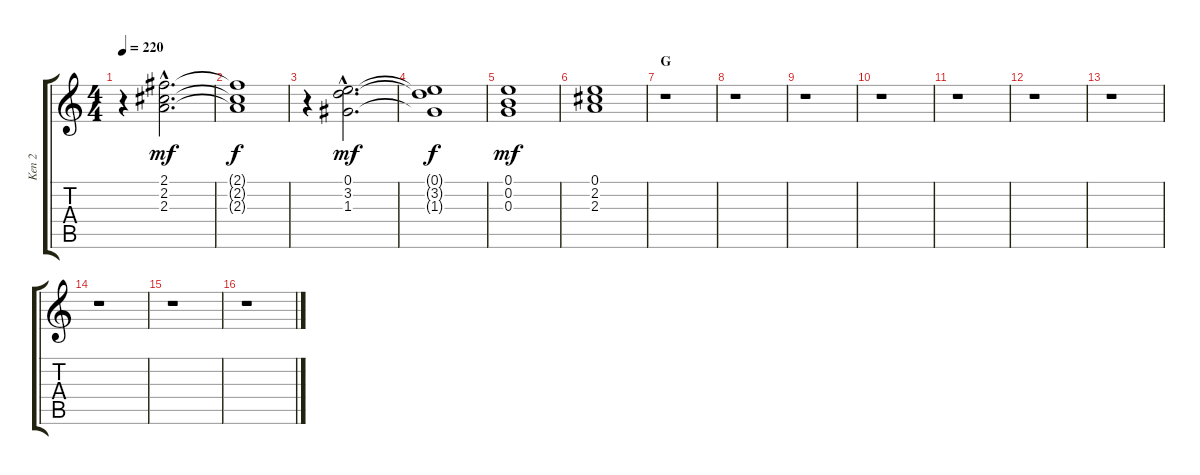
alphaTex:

\track ("Ken 2" "Ken 2") {instrument distortionguitar}
\staff {score tabs}
\tuning (E4 B3 G3 D3 A2 E2) {hide}
\ts (4 4)
\tempo 220
\clef g2
\ks c
r.4{dy f} (2.1{hac} 2.2{hac} 2.3{hac}).2{d dy mf} |
(2.1{t} 2.2{t} 2.3{t}).1{dy f} |
r.4 (0.1{hac} 3.2{hac} 1.3{hac}).2{d dy mf} |
(0.1{t} 3.2{t} 1.3{t}).1{dy f} |
(0.1 0.2 0.3).1{dy mf} |
(0.1 2.2 2.3).1 |
\section ("" "G")
r.1 |
r.1 |
r.1 |
r.1 |
r.1 |
r.1 |
r.1 |
r.1 |
r.1 |
r.1
